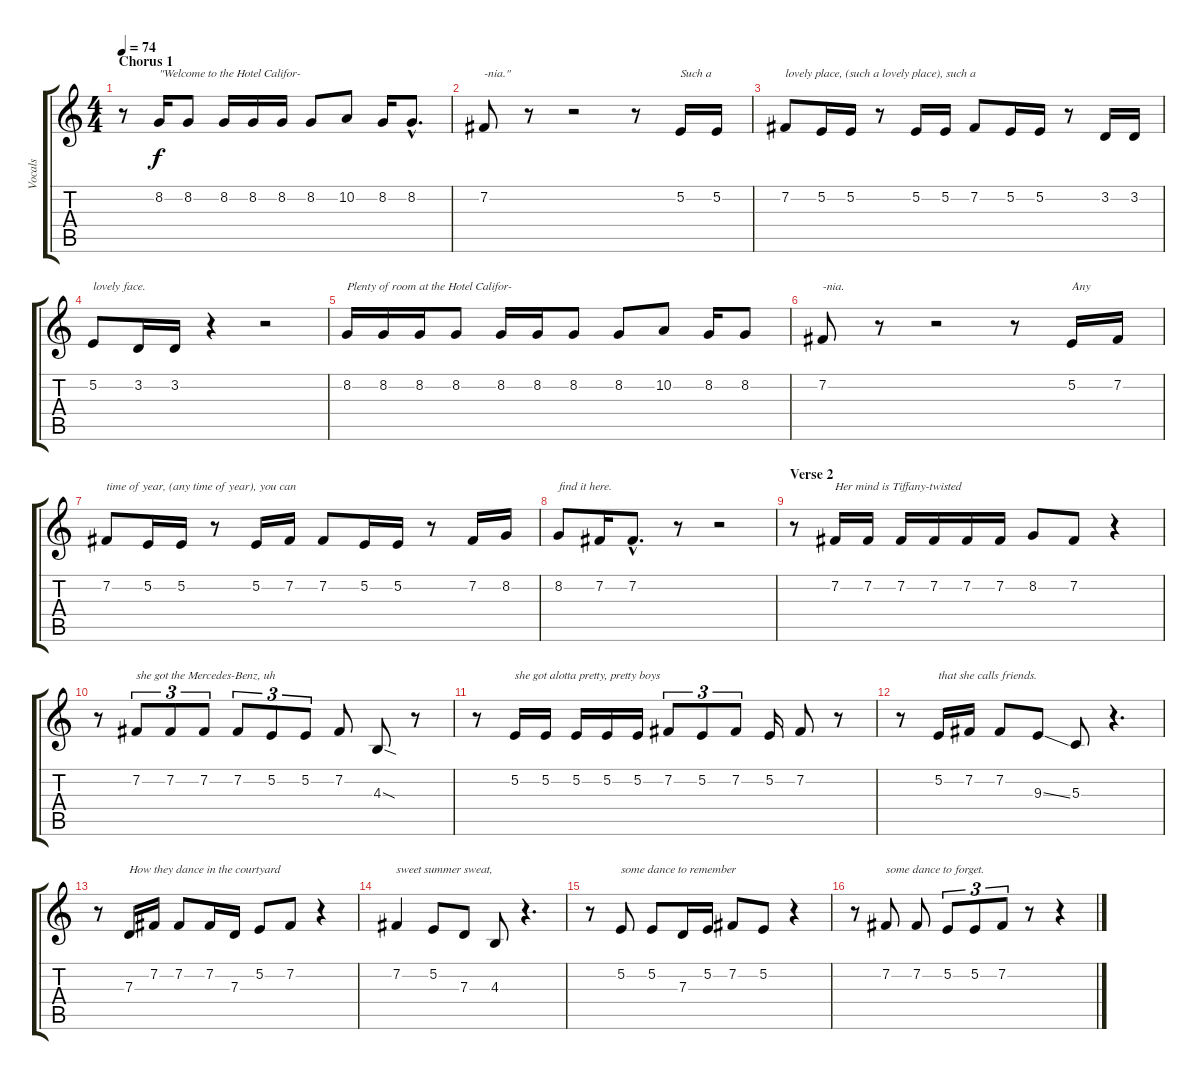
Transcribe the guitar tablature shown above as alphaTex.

\track ("Vocals" "Vocals") {instrument lead3calliope}
\staff {score tabs}
\tuning (E4 B3 G3 D3 A2 E2) {hide}
\ts (4 4)
\section ("" "Chorus 1")
\tempo 74
\clef g2
\ks c
r.8{dy f} 8.2.16{txt "\"Welcome to the Hotel Califor-"} 8.2.8 8.2.16 8.2.16 8.2.16 8.2.8 10.2.8 8.2.16 8.2{hac}.8{d} |
7.2.8{txt "-nia.\""} r.8 r.2 r.8 5.2.16{txt "Such a"} 5.2.16 |
7.2.8{txt "lovely place, (such a lovely place), such a"} 5.2.16 5.2.16 r.8 5.2.16{volume 14 balance 0} 5.2.16 7.2.8 5.2.16 5.2.16 r.8 3.2.16{volume 16 balance 8} 3.2.16 |
5.2.8{txt "lovely face."} 3.2.16 3.2.16 r.4 r.2 |
8.2.16{txt "Plenty of room at the Hotel Califor-"} 8.2.16 8.2.16 8.2.8 8.2.16 8.2.16 8.2.8 8.2.8 10.2.8 8.2.16 8.2.8 |
7.2.8{txt "-nia."} r.8 r.2 r.8 5.2.16{txt "Any"} 7.2.16 |
7.2.8{txt "time of year, (any time of year), you can"} 5.2.16 5.2.16 r.8 5.2.16{volume 14 balance 0} 7.2.16 7.2.8 5.2.16 5.2.16 r.8 7.2.16{volume 16 balance 8} 8.2.16 |
8.2.8{txt "find it here."} 7.2.16 7.2{hac}.8{d} r.8 r.2 |
\section ("" "Verse 2")
r.8 7.2.16{txt "Her mind is Tiffany-twisted"} 7.2.16 7.2.16 7.2.16 7.2.16 7.2.16 8.2.8 7.2.8 r.4 |
r.8 7.2.8{tu (3 2) txt "she got the Mercedes-Benz, uh"} 7.2.8{tu (3 2)} 7.2.8{tu (3 2)} 7.2.8{tu (3 2)} 5.2.8{tu (3 2)} 5.2.8{tu (3 2)} 7.2.8 4.3{sod}.8 r.8 |
r.8 5.2.16{txt "she got alotta pretty, pretty boys"} 5.2.16 5.2.16 5.2.16 5.2.16 7.2.8{tu (3 2)} 5.2.8{tu (3 2)} 7.2.8{tu (3 2)} 5.2.16 7.2.8 r.8 |
r.8 5.2.16{txt "that she calls friends."} 7.2.16 7.2.8 9.3{ss}.8 5.3.8 r.4{d} |
r.8 7.3.16{txt "How they dance in the courtyard"} 7.2.16 7.2.8 7.2.16 7.3.16 5.2.8 7.2.8 r.4 |
7.2.4{txt "sweet summer sweat,"} 5.2.8 7.3.8 4.3.8 r.4{d} |
r.8 5.2.8{txt "some dance to remember"} 5.2.8 7.3.16 5.2.16 7.2.8 5.2.8 r.4 |
r.8 7.2.8{txt "some dance to forget."} 7.2.8 5.2.8{tu (3 2)} 5.2.8{tu (3 2)} 7.2.8{tu (3 2)} r.8 r.4
